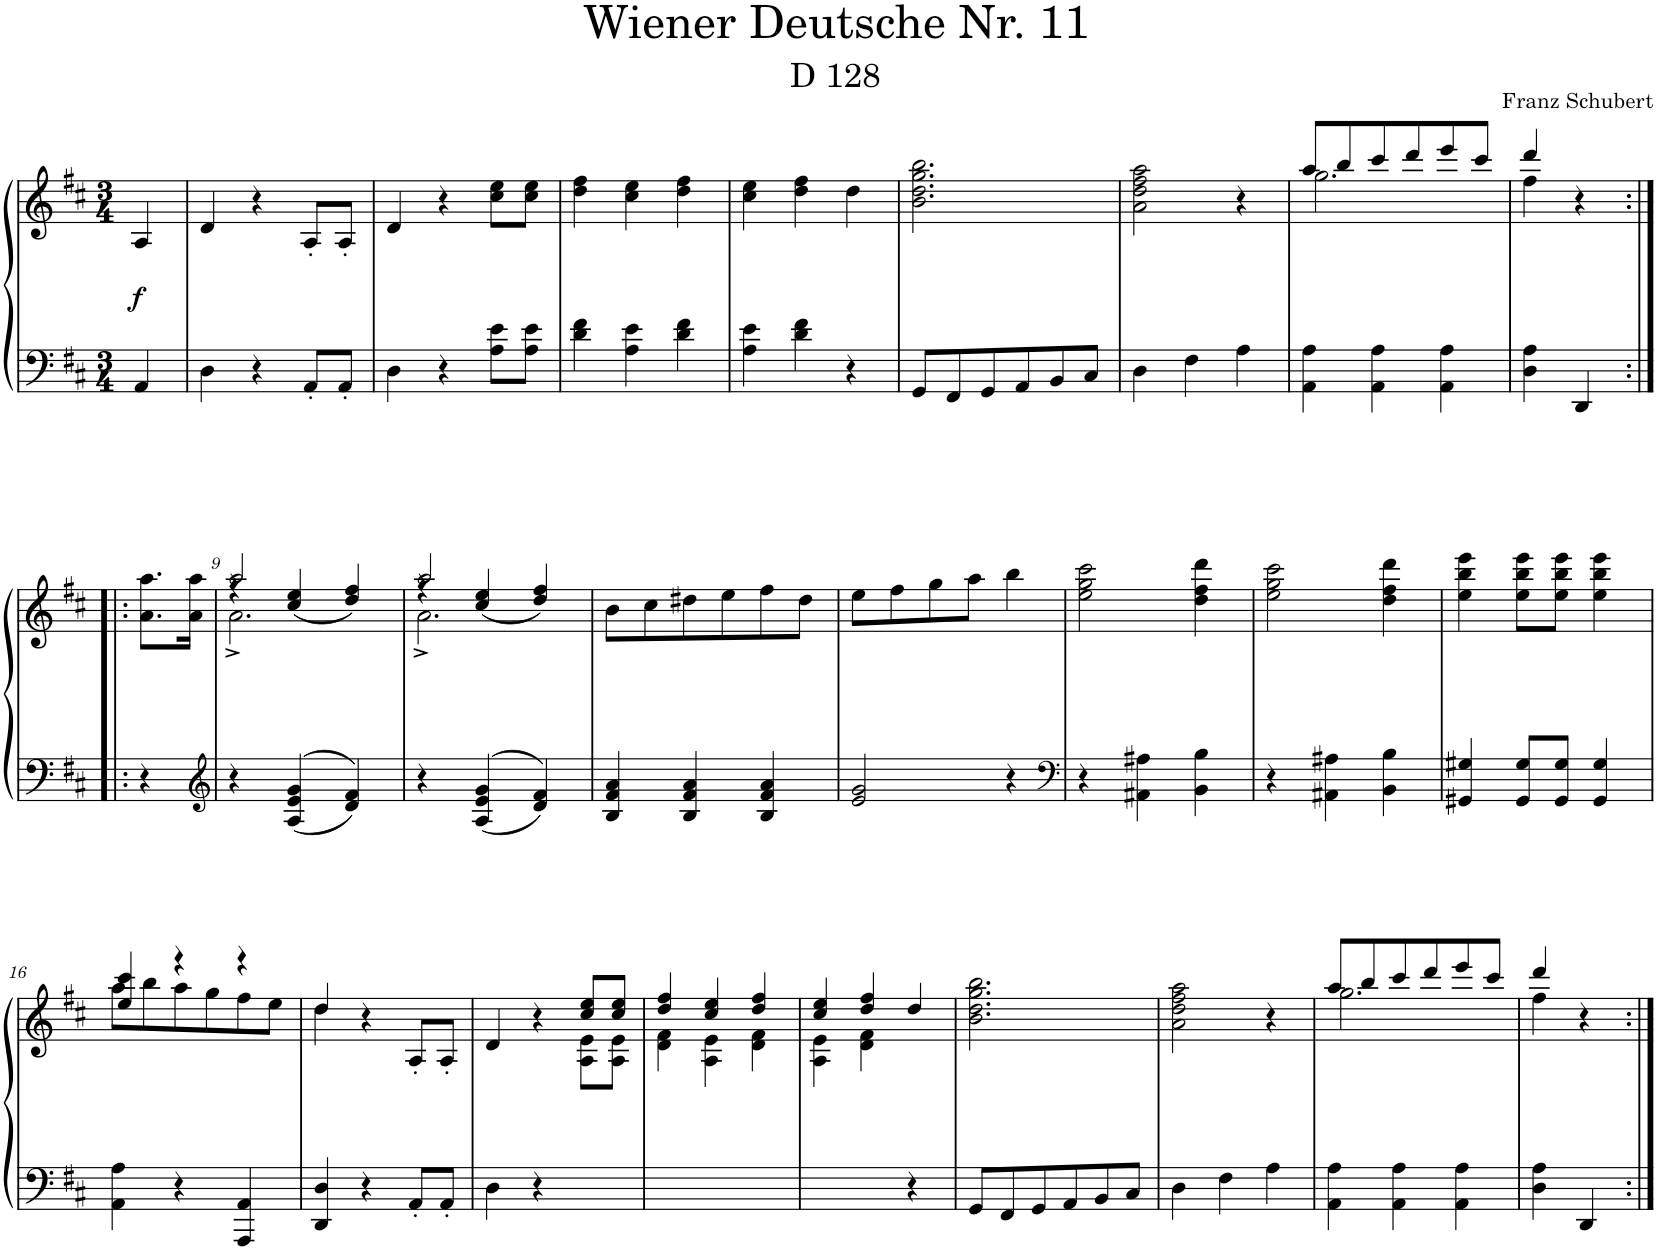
**kern	**kern	**dynam
*part1	*part1	*part1
*staff2	*staff1	*staff1/2
*I"Piano	*	*
*I'Pno.	*	*
*clefF4	*clefG2	*
*k[f#c#]	*k[f#c#]	*
*M3/4	*M3/4	*
=	=	=
!	!	!LO:DY:a=2
4AA/	4A/	f
=1	=1	=1
4D\	4d/	.
4r	4r	.
8AA'/L	8A'/L	.
8AA'/J	8A'/J	.
=2	=2	=2
4D\	4d/	.
4r	4r	.
8A\ 8e\L	8cc#\ 8ee\L	.
8A\ 8e\J	8cc#\ 8ee\J	.
=3	=3	=3
4d\ 4f#\	4dd\ 4ff#\	.
4A\ 4e\	4cc#\ 4ee\	.
4d\ 4f#\	4dd\ 4ff#\	.
=4	=4	=4
4A\ 4e\	4cc#\ 4ee\	.
4d\ 4f#\	4dd\ 4ff#\	.
4r	4dd\	.
=5	=5	=5
8GG/L	2.b\ 2.dd\ 2.gg\ 2.bb\	.
8FF#/	.	.
8GG/	.	.
8AA/	.	.
8BB/	.	.
8C#/J	.	.
=6	=6	=6
4D\	2a\ 2dd\ 2ff#\ 2aa\	.
4F#\	.	.
4A\	4r	.
=7	=7	=7
*	*^	*
4AA\ 4A\	8aa/L	2.gg\	.
.	8bb/	.	.
4AA\ 4A\	8ccc#/	.	.
.	8ddd/	.	.
4AA\ 4A\	8eee/	.	.
.	8ccc#/J	.	.
=8	=8	=8	=8
4D\ 4A\	4ddd/	4ff#\	.
4DD/	4r	4ryy	.
*	*v	*v	*
!!LO:LB:g=z
=8X1:|!|:	=8X1:|!|:	=8X1:|!|:
4r	8.a\ 8.aa\L	.
.	16a\ 16aa\Jk	.
=9	=9	=9
*clefG2	*	*
*	*^	*
*	*	*^	*
4r	2aa/	4r	2.a^\	.
4A/ 4e/ 4g/	.	(4cc#/ 4ee/	.	.
4d/ 4f#/	4ryy	4dd/ 4ff#/)	.	.
=10	=10	=10	=10	=10
4r	2aa/	4r	2.a^\	.
4A/ 4e/ 4g/	.	(4cc#/ 4ee/	.	.
4d/ 4f#/	4ryy	4dd/ 4ff#/)	.	.
*	*v	*v	*v	*
=11	=11	=11
4B/ 4f#/ 4a/	8b\L	.
.	8cc#\	.
4B/ 4f#/ 4a/	8dd#X\	.
.	8ee\	.
4B/ 4f#/ 4a/	8ff#\	.
.	8dd#\J	.
=12	=12	=12
2e/ 2g/	8ee\L	.
.	8ff#\	.
.	8gg\	.
.	8aa\J	.
4r	4bb\	.
=13	=13	=13
*clefF4	*	*
4r	2ee\ 2gg\ 2ccc#\	.
4AA#X\ 4A#X\	.	.
4BB\ 4B\	4dd\ 4ff#\ 4ddd\	.
=14	=14	=14
4r	2ee\ 2gg\ 2ccc#\	.
4AA#X\ 4A#X\	.	.
4BB\ 4B\	4dd\ 4ff#\ 4ddd\	.
=15	=15	=15
4GG#X/ 4G#X/	4ee\ 4bb\ 4eee\	.
8GG#/ 8G#/L	8ee\ 8bb\ 8eee\L	.
8GG#/ 8G#/J	8ee\ 8bb\ 8eee\J	.
4GG#/ 4G#/	4ee\ 4bb\ 4eee\	.
!!LO:LB:g=z
=16	=16	=16
*	*^	*
4AA\ 4A\	4ee/ 4ccc#/	8aa\L	.
.	.	8bb\	.
4r	4r	8aa\	.
.	.	8gg\	.
4AAA/ 4AA/	4r	8ff#\	.
.	.	8ee\J	.
=17	=17	=17	=17
4DD/ 4D/	4dd/	4dd\	.
4r	4r	2ryy	.
8AA'/L	8A'</L	.	.
8AA'/J	8A'</J	.	.
=18	=18	=18	=18
4D\	4d/	2ryy	.
4r	4r	.	.
4ryy	8cc#/ 8ee/L	8A\ 8e\L	.
.	8cc#/ 8ee/J	8A\ 8e\J	.
=19	=19	=19	=19
2.ryy	4dd/ 4ff#/	4d\ 4f#\	.
.	4cc#/ 4ee/	4A\ 4e\	.
.	4dd/ 4ff#/	4d\ 4f#\	.
=20	=20	=20	=20
2ryy	4cc#/ 4ee/	4A\ 4e\	.
.	4dd/ 4ff#/	4d\ 4f#\	.
4r	4dd/	4ryy	.
*	*v	*v	*
=21	=21	=21
8GG/L	2.b\ 2.dd\ 2.gg\ 2.bb\	.
8FF#/	.	.
8GG/	.	.
8AA/	.	.
8BB/	.	.
8C#/J	.	.
=22	=22	=22
4D\	2a\ 2dd\ 2ff#\ 2aa\	.
4F#\	.	.
4A\	4r	.
=23	=23	=23
*	*^	*
4AA\ 4A\	8aa/L	2.gg\	.
.	8bb/	.	.
4AA\ 4A\	8ccc#/	.	.
.	8ddd/	.	.
4AA\ 4A\	8eee/	.	.
.	8ccc#/J	.	.
=24	=24	=24	=24
4D\ 4A\	4ddd/	4ff#\	.
4DD/	4r	4ryy	.
*	*v	*v	*
=:|!	=:|!	=:|!
*-	*-	*-
